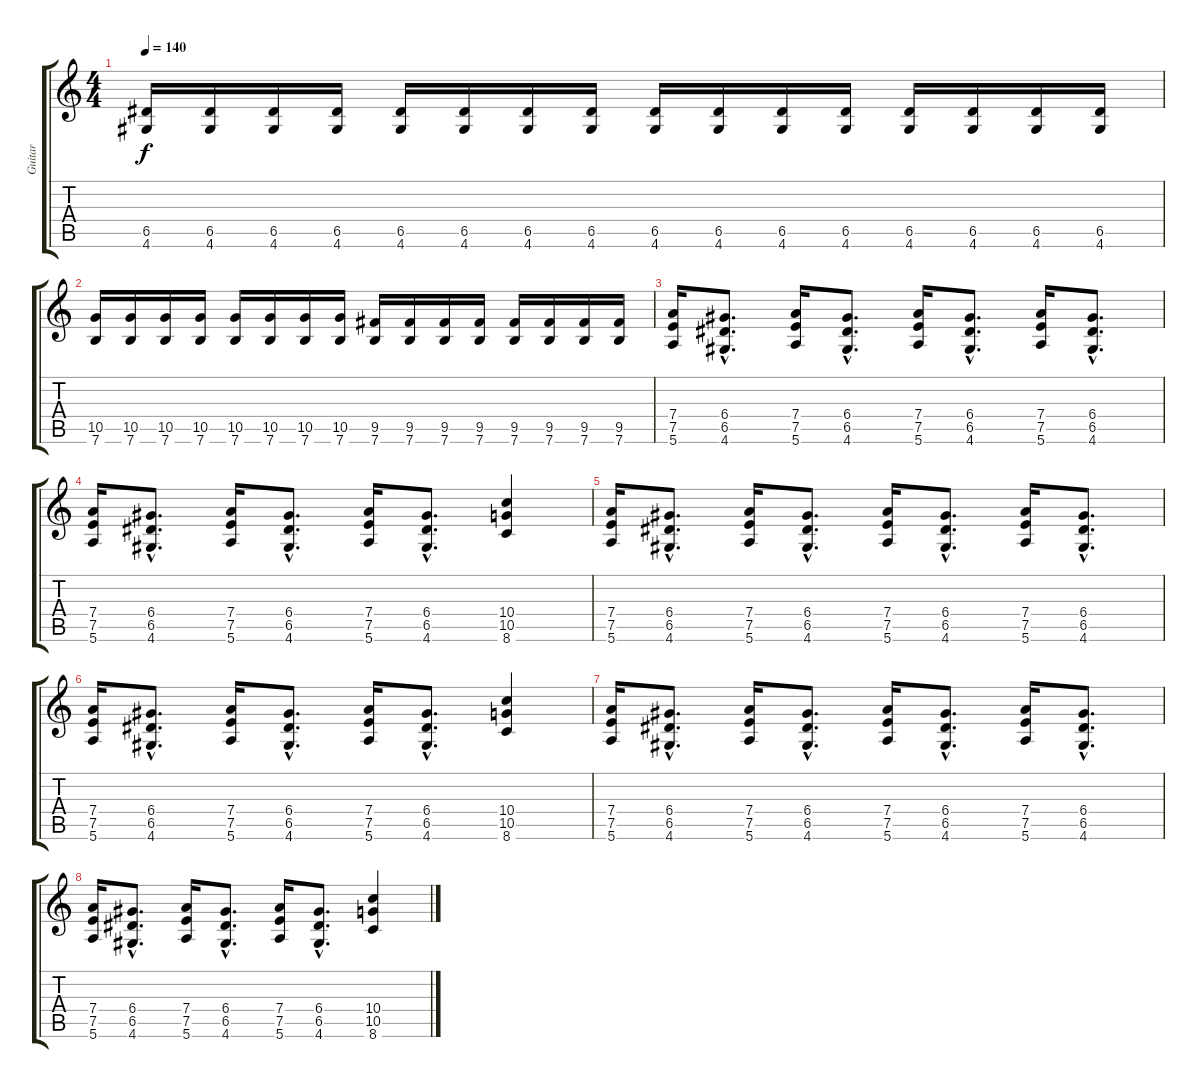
\track ("Guitar" "Guitar") {instrument distortionguitar}
\staff {score tabs}
\tuning (E4 B3 G3 D3 A2 E2) {hide}
\ts (4 4)
\tempo 140
\clef g2
\ks c
(6.5 4.6).16{dy f} (6.5 4.6).16 (6.5 4.6).16 (6.5 4.6).16 (6.5 4.6).16 (6.5 4.6).16 (6.5 4.6).16 (6.5 4.6).16 (6.5 4.6).16 (6.5 4.6).16 (6.5 4.6).16 (6.5 4.6).16 (6.5 4.6).16 (6.5 4.6).16 (6.5 4.6).16 (6.5 4.6).16 |
(10.5 7.6).16 (10.5 7.6).16 (10.5 7.6).16 (10.5 7.6).16 (10.5 7.6).16 (10.5 7.6).16 (10.5 7.6).16 (10.5 7.6).16 (9.5 7.6).16 (9.5 7.6).16 (9.5 7.6).16 (9.5 7.6).16 (9.5 7.6).16 (9.5 7.6).16 (9.5 7.6).16 (9.5 7.6).16 |
(7.4 7.5 5.6).16 (6.4{hac} 6.5{hac} 4.6{hac}).8{d} (7.4 7.5 5.6).16 (6.4{hac} 6.5{hac} 4.6{hac}).8{d} (7.4 7.5 5.6).16 (6.4{hac} 6.5{hac} 4.6{hac}).8{d} (7.4 7.5 5.6).16 (6.4{hac} 6.5{hac} 4.6{hac}).8{d} |
(7.4 7.5 5.6).16 (6.4{hac} 6.5{hac} 4.6{hac}).8{d} (7.4 7.5 5.6).16 (6.4{hac} 6.5{hac} 4.6{hac}).8{d} (7.4 7.5 5.6).16 (6.4{hac} 6.5{hac} 4.6{hac}).8{d} (10.4 10.5 8.6).4 |
(7.4 7.5 5.6).16 (6.4{hac} 6.5{hac} 4.6{hac}).8{d} (7.4 7.5 5.6).16 (6.4{hac} 6.5{hac} 4.6{hac}).8{d} (7.4 7.5 5.6).16 (6.4{hac} 6.5{hac} 4.6{hac}).8{d} (7.4 7.5 5.6).16 (6.4{hac} 6.5{hac} 4.6{hac}).8{d} |
(7.4 7.5 5.6).16 (6.4{hac} 6.5{hac} 4.6{hac}).8{d} (7.4 7.5 5.6).16 (6.4{hac} 6.5{hac} 4.6{hac}).8{d} (7.4 7.5 5.6).16 (6.4{hac} 6.5{hac} 4.6{hac}).8{d} (10.4 10.5 8.6).4 |
(7.4 7.5 5.6).16 (6.4{hac} 6.5{hac} 4.6{hac}).8{d} (7.4 7.5 5.6).16 (6.4{hac} 6.5{hac} 4.6{hac}).8{d} (7.4 7.5 5.6).16 (6.4{hac} 6.5{hac} 4.6{hac}).8{d} (7.4 7.5 5.6).16 (6.4{hac} 6.5{hac} 4.6{hac}).8{d} |
(7.4 7.5 5.6).16 (6.4{hac} 6.5{hac} 4.6{hac}).8{d} (7.4 7.5 5.6).16 (6.4{hac} 6.5{hac} 4.6{hac}).8{d} (7.4 7.5 5.6).16 (6.4{hac} 6.5{hac} 4.6{hac}).8{d} (10.4 10.5 8.6).4
